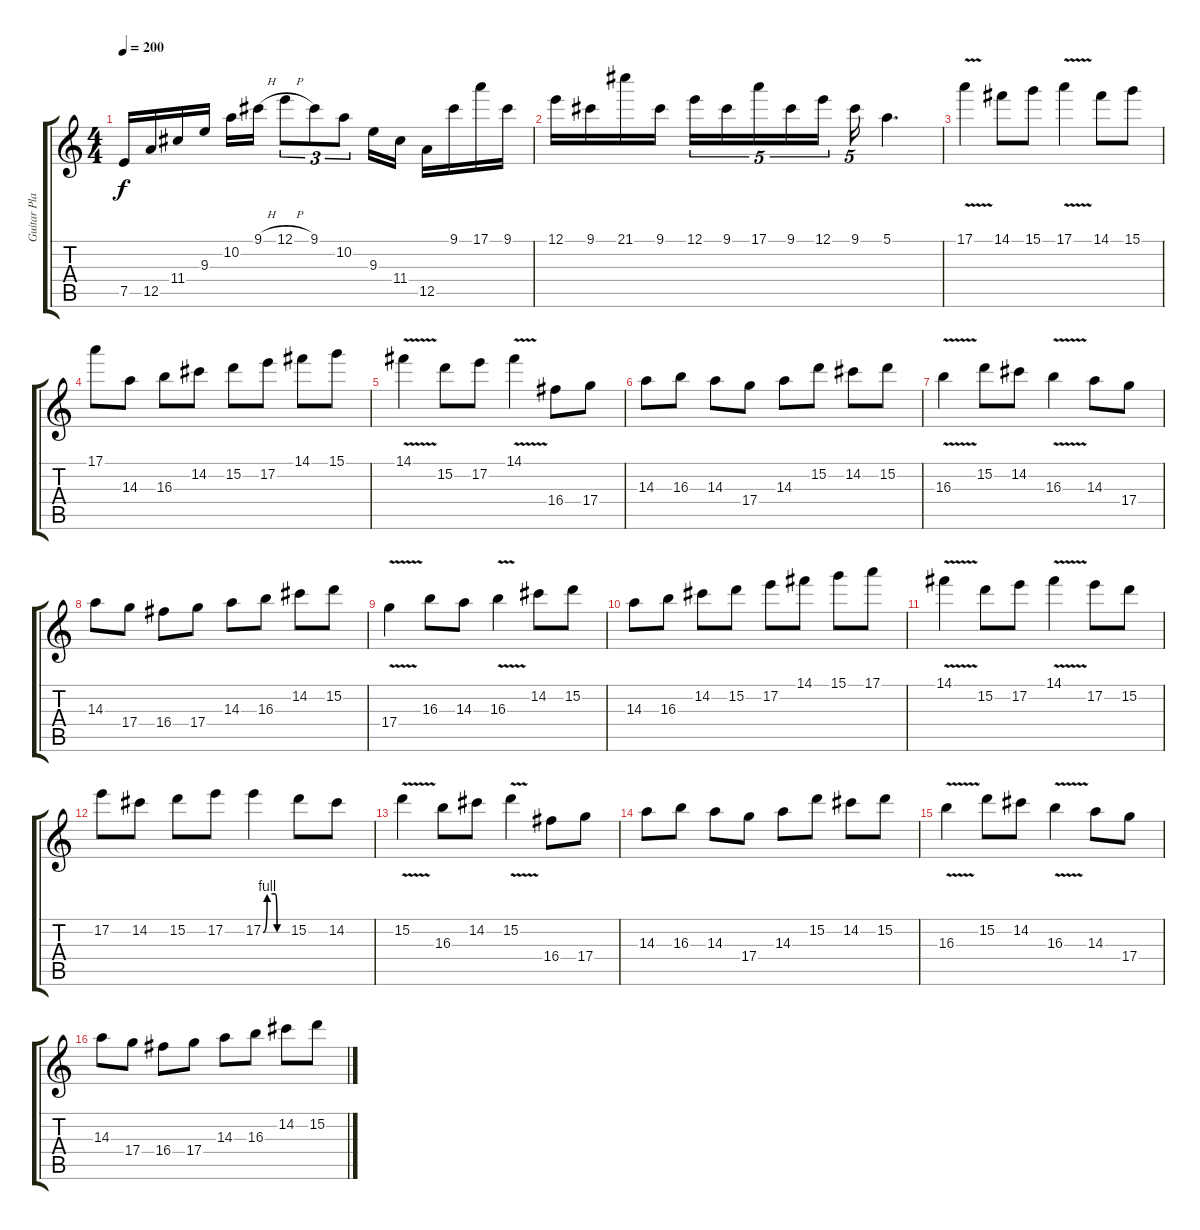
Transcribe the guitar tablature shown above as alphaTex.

\track ("Guitar Player" "Guitar Pla") {instrument distortionguitar}
\staff {score tabs}
\tuning (E4 B3 G3 D3 A2 E2) {hide}
\ts (4 4)
\tempo 200
\clef g2
\ks c
7.5.16{dy f} 12.5.16 11.4.16 9.3.16 10.2.16 9.1{h}.16 12.1{h}.8{tu (3 2)} 9.1.8{tu (3 2)} 10.2.8{tu (3 2)} 9.3.16 11.4.16 12.5.16 9.1.16 17.1.16 9.1.16 |
12.1.16 9.1.16 21.1.16 9.1.16 12.1.16{tu (5 4)} 9.1.16{tu (5 4)} 17.1.16{tu (5 4)} 9.1.16{tu (5 4)} 12.1.16{tu (5 4)} 9.1.16{tu (5 4)} 5.1.4{d} |
17.1{v}.4 14.1.8 15.1.8 17.1{v}.4 14.1.8 15.1.8 |
17.1.8 14.3.8 16.3.8 14.2.8 15.2.8 17.2.8 14.1.8 15.1.8 |
14.1{v}.4 15.2.8 17.2.8 14.1{v}.4 16.4.8 17.4.8 |
14.3.8 16.3.8 14.3.8 17.4.8 14.3.8 15.2.8 14.2.8 15.2.8 |
16.3{v}.4 15.2.8 14.2.8 16.3{v}.4 14.3.8 17.4.8 |
14.3.8 17.4.8 16.4.8 17.4.8 14.3.8 16.3.8 14.2.8 15.2.8 |
17.4{v}.4 16.3.8 14.3.8 16.3{v}.4 14.2.8 15.2.8 |
14.3.8 16.3.8 14.2.8 15.2.8 17.2.8 14.1.8 15.1.8 17.1.8 |
14.1{v}.4 15.2.8 17.2.8 14.1{v}.4 17.2.8 15.2.8 |
17.2.8 14.2.8 15.2.8 17.2.8 17.2{be (custom 0 0 10 4 30 4 35 0 60 0)}.4 15.2.8 14.2.8 |
15.2{v}.4 16.3.8 14.2.8 15.2{v}.4 16.4.8 17.4.8 |
14.3.8 16.3.8 14.3.8 17.4.8 14.3.8 15.2.8 14.2.8 15.2.8 |
16.3{v}.4 15.2.8 14.2.8 16.3{v}.4 14.3.8 17.4.8 |
14.3.8 17.4.8 16.4.8 17.4.8 14.3.8 16.3.8 14.2.8 15.2.8
